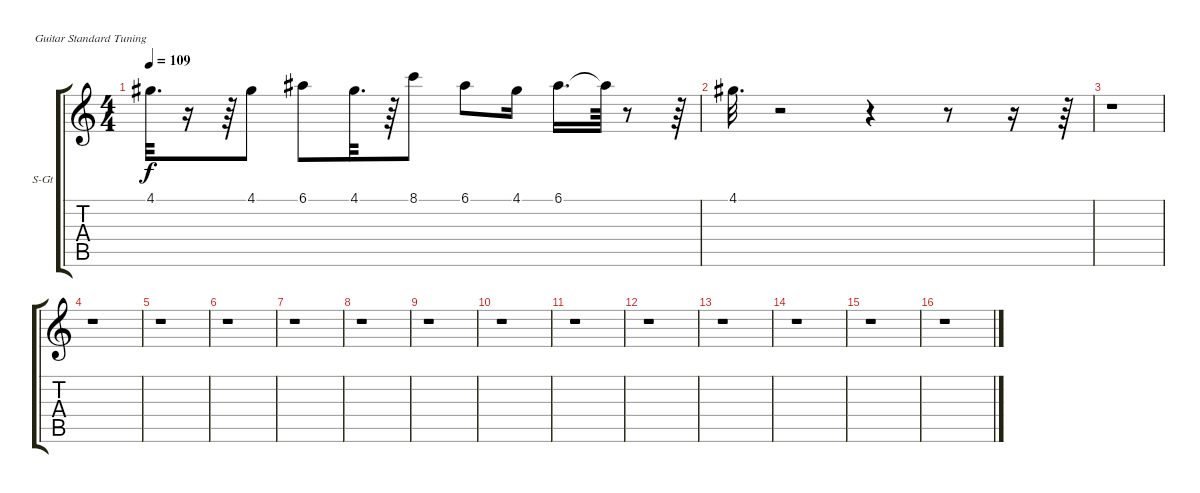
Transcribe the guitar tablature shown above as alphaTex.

\bracketExtendMode groupsimilarinstruments
\firstSystemTrackNameOrientation horizontal
\otherSystemsTrackNameOrientation horizontal
\track ("Horns" "S-Gt") {instrument acousticgrandpiano}
\staff {score tabs}
\tuning (E4 B3 G3 D3 A2 E2)
\displaytranspose 12
\ts (4 4)
\tempo 109
\clef g2
\ks c
4.1.32{d dy f} r.16 r.64 4.1.8 6.1.8 4.1.32{d} r.64 8.1.8 6.1.8 4.1.16 6.1.16{d} 6.1{t}.64 r.8 r.64 |
4.1.32{d} r.2 r.4 r.8 r.16 r.64 |
r.1 |
r.1 |
r.1 |
r.1 |
r.1 |
r.1 |
r.1 |
r.1 |
r.1 |
r.1 |
r.1 |
r.1 |
r.1 |
r.1
